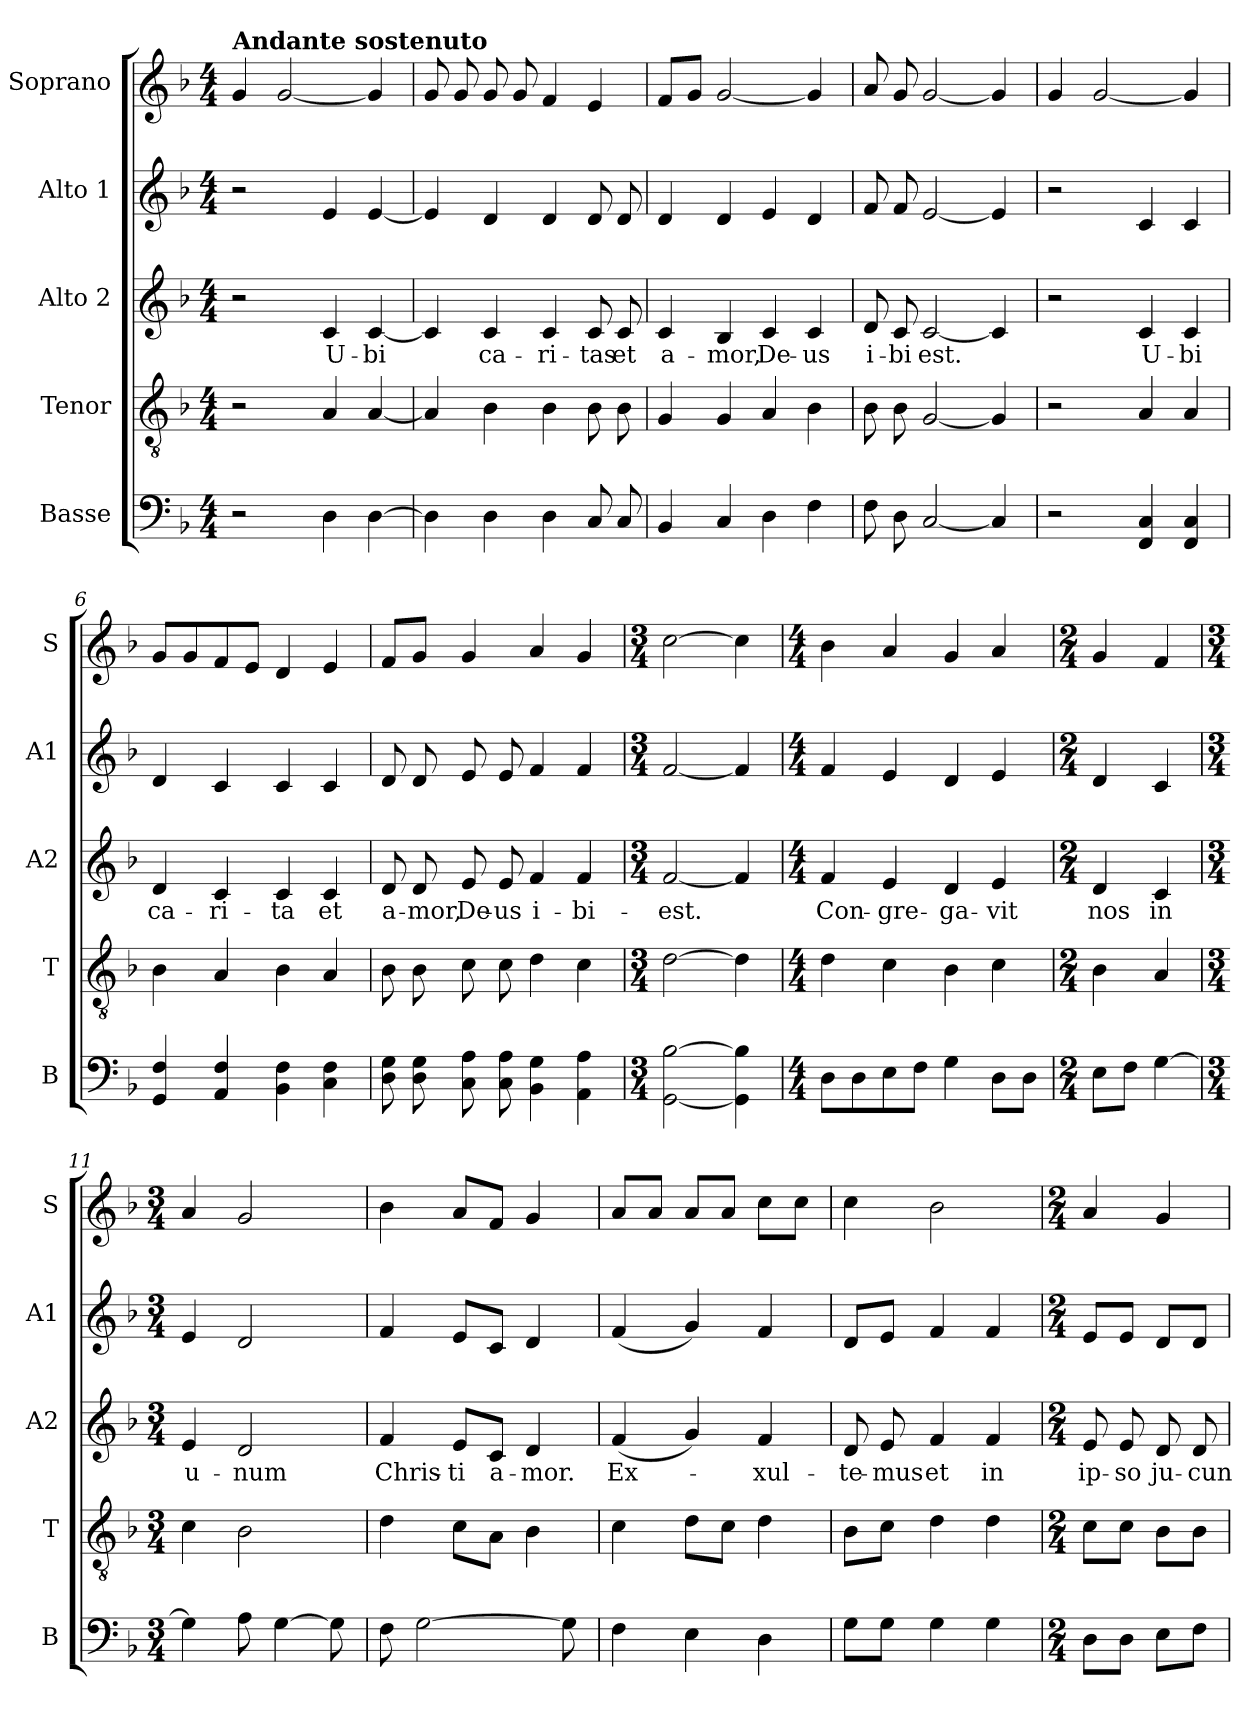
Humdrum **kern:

**kern	**kern	**kern	**text	**kern	**kern
*part5	*part4	*part3	*part3	*part2	*part1
*staff5	*staff4	*staff3	*staff3	*staff2	*staff1
*I"Basse	*I"Tenor	*I"Alto 2	*	*I"Alto 1	*I"Soprano
*I'B	*I'T	*I'A2	*	*I'A1	*I'S
*clefF4	*clefGv2	*clefG2	*	*clefG2	*clefG2
*k[b-]	*k[b-]	*k[b-]	*	*k[b-]	*k[b-]
*M4/4	*M4/4	*M4/4	*	*M4/4	*M4/4
*MM76	*MM76	*MM76	*	*MM76	*MM76
=1	=1	=1	=1	=1	=1
!	!	!	!	!	!LO:TX:a:B:t=Andante sostenuto
2r	2r	2r	.	2r	4g/
.	.	.	.	.	[2g/
!	!	!	!LO:LY:b	!	!
4D\	4A/	4c/	U-	4e/	.
!	!	!	!LO:LY:b	!	!
[4D\	[4A/	[4c/	-bi	[4e/	4g/]
=2	=2	=2	=2	=2	=2
4D\]	4A/]	4c/]	.	4e/]	8g/
.	.	.	.	.	8g/
!	!	!	!LO:LY:b	!	!
4D\	4B-\	4c/	ca-	4d/	8g/
.	.	.	.	.	8g/
!	!	!	!LO:LY:b	!	!
4D\	4B-\	4c/	-ri-	4d/	4f/
!	!	!	!LO:LY:b	!	!
8C/	8B-\	8c/	-tas	8d/	4e/
!	!	!	!LO:LY:b	!	!
8C/	8B-\	8c/	et	8d/	.
=3	=3	=3	=3	=3	=3
!	!	!	!LO:LY:b	!	!
4BB-/	4G/	4c/	a-	4d/	8f/L
.	.	.	.	.	8g/J
!	!	!	!LO:LY:b	!	!
4C/	4G/	4B-/	-mor,	4d/	[2g/
!	!	!	!LO:LY:b	!	!
4D\	4A/	4c/	De-	4e/	.
!	!	!	!LO:LY:b	!	!
4F\	4B-\	4c/	-us	4d/	4g/]
=4	=4	=4	=4	=4	=4
!	!	!	!LO:LY:b	!	!
8F\	8B-\	8d/	i-	8f/	8a/
!	!	!	!LO:LY:b	!	!
8D\	8B-\	8c/	-bi	8f/	8g/
!	!	!	!LO:LY:b	!	!
[2C/	[2G/	[2c/	est.	[2e/	[2g/
4C/]	4G/]	4c/]	.	4e/]	4g/]
=5	=5	=5	=5	=5	=5
2r	2r	2r	.	2r	4g/
.	.	.	.	.	[2g/
!	!	!	!LO:LY:b	!	!
4FF/ 4C/	4A/	4c/	U-	4c/	.
!	!	!	!LO:LY:b	!	!
4FF/ 4C/	4A/	4c/	-bi	4c/	4g/]
=6	=6	=6	=6	=6	=6
!	!	!	!LO:LY:b	!	!
4GG/ 4F/	4B-\	4d/	ca-	4d/	8g/L
.	.	.	.	.	8g/
!	!	!	!LO:LY:b	!	!
4AA/ 4F/	4A/	4c/	-ri-	4c/	8f/
.	.	.	.	.	8e/J
!	!	!	!LO:LY:b	!	!
4BB-\ 4F\	4B-\	4c/	-ta	4c/	4d/
!	!	!	!LO:LY:b	!	!
4C\ 4F\	4A/	4c/	et	4c/	4e/
=7	=7	=7	=7	=7	=7
!	!	!	!LO:LY:b	!	!
8D\ 8G\	8B-\	8d/	a-	8d/	8f/L
!	!	!	!LO:LY:b	!	!
8D\ 8G\	8B-\	8d/	-mor,	8d/	8g/J
!	!	!	!LO:LY:b	!	!
8C\ 8A\	8c\	8e/	De-	8e/	4g/
!	!	!	!LO:LY:b	!	!
8C\ 8A\	8c\	8e/	-us	8e/	.
!	!	!	!LO:LY:b	!	!
4BB-\ 4G\	4d\	4f/	i-	4f/	4a/
!	!	!	!LO:LY:b	!	!
4AA\ 4A\	4c\	4f/	-bi-	4f/	4g/
!!LO:LB:g=z
=8	=8	=8	=8	=8	=8
*M3/4	*M3/4	*M3/4	*	*M3/4	*M3/4
!	!	!	!LO:LY:b	!	!
[2GG\ [2B-\	[2d\	[2f/	-est.	[2f/	[2cc\
4GG\] 4B-\]	4d\]	4f/]	.	4f/]	4cc\]
=9	=9	=9	=9	=9	=9
*M4/4	*M4/4	*M4/4	*	*M4/4	*M4/4
!	!	!	!LO:LY:b	!	!
8D\L	4d\	4f/	Con-	4f/	4b-\
8D\	.	.	.	.	.
!	!	!	!LO:LY:b	!	!
8E\	4c\	4e/	-gre-	4e/	4a/
8F\J	.	.	.	.	.
!	!	!	!LO:LY:b	!	!
4G\	4B-\	4d/	-ga-	4d/	4g/
!	!	!	!LO:LY:b	!	!
8D\L	4c\	4e/	-vit	4e/	4a/
8D\J	.	.	.	.	.
=10	=10	=10	=10	=10	=10
*M2/4	*M2/4	*M2/4	*	*M2/4	*M2/4
!	!	!	!LO:LY:b	!	!
8E\L	4B-\	4d/	nos	4d/	4g/
8F\J	.	.	.	.	.
!	!	!	!LO:LY:b	!	!
[4G\	4A/	4c/	in	4c/	4f/
=11	=11	=11	=11	=11	=11
*M3/4	*M3/4	*M3/4	*	*M3/4	*M3/4
!	!	!	!LO:LY:b	!	!
4G\]	4c\	4e/	u-	4e/	4a/
!	!	!	!LO:LY:b	!	!
8A\	2B-\	2d/	-num	2d/	2g/
[4G\	.	.	.	.	.
8G\]	.	.	.	.	.
=12	=12	=12	=12	=12	=12
!	!	!	!LO:LY:b	!	!
8F\	4d\	4f/	Chris-	4f/	4b-\
[2G\	.	.	.	.	.
!	!	!	!LO:LY:b	!	!
.	8c\L	8e/L	-ti	8e/L	8a/L
!	!	!	!LO:LY:b	!	!
.	8A\J	8c/J	a-	8c/J	8f/J
!	!	!	!LO:LY:b	!	!
.	4B-\	4d/	-mor.	4d/	4g/
8G\]	.	.	.	.	.
=13	=13	=13	=13	=13	=13
!	!	!	!LO:LY:b	!	!
4F\	4c\	(<4f/	Ex-	(<4f/	8a/L
.	.	.	.	.	8a/J
4E\	8d\L	4g/)	.	4g/)	8a/L
.	8c\J	.	.	.	8a/J
!	!	!	!LO:LY:b	!	!
4D\	4d\	4f/	-xul-	4f/	8cc\L
.	.	.	.	.	8cc\J
=14	=14	=14	=14	=14	=14
!	!	!	!LO:LY:b	!	!
8G\L	8B-\L	8d/	-te-	8d/L	4cc\
!	!	!	!LO:LY:b	!	!
8G\J	8c\J	8e/	-mus	8e/J	.
!	!	!	!LO:LY:b	!	!
4G\	4d\	4f/	et	4f/	2b-\
!	!	!	!LO:LY:b	!	!
4G\	4d\	4f/	in	4f/	.
=15	=15	=15	=15	=15	=15
*M2/4	*M2/4	*M2/4	*	*M2/4	*M2/4
!	!	!	!LO:LY:b	!	!
8D\L	8c\L	8e/	ip-	8e/L	4a/
!	!	!	!LO:LY:b	!	!
8D\J	8c\J	8e/	-so	8e/J	.
!	!	!	!LO:LY:b	!	!
8E\L	8B-\L	8d/	ju-	8d/L	4g/
!	!	!	!LO:LY:b	!	!
8F\J	8B-\J	8d/	-cun-	8d/J	.
=	=	=	=	=	=
*-	*-	*-	*-	*-	*-
